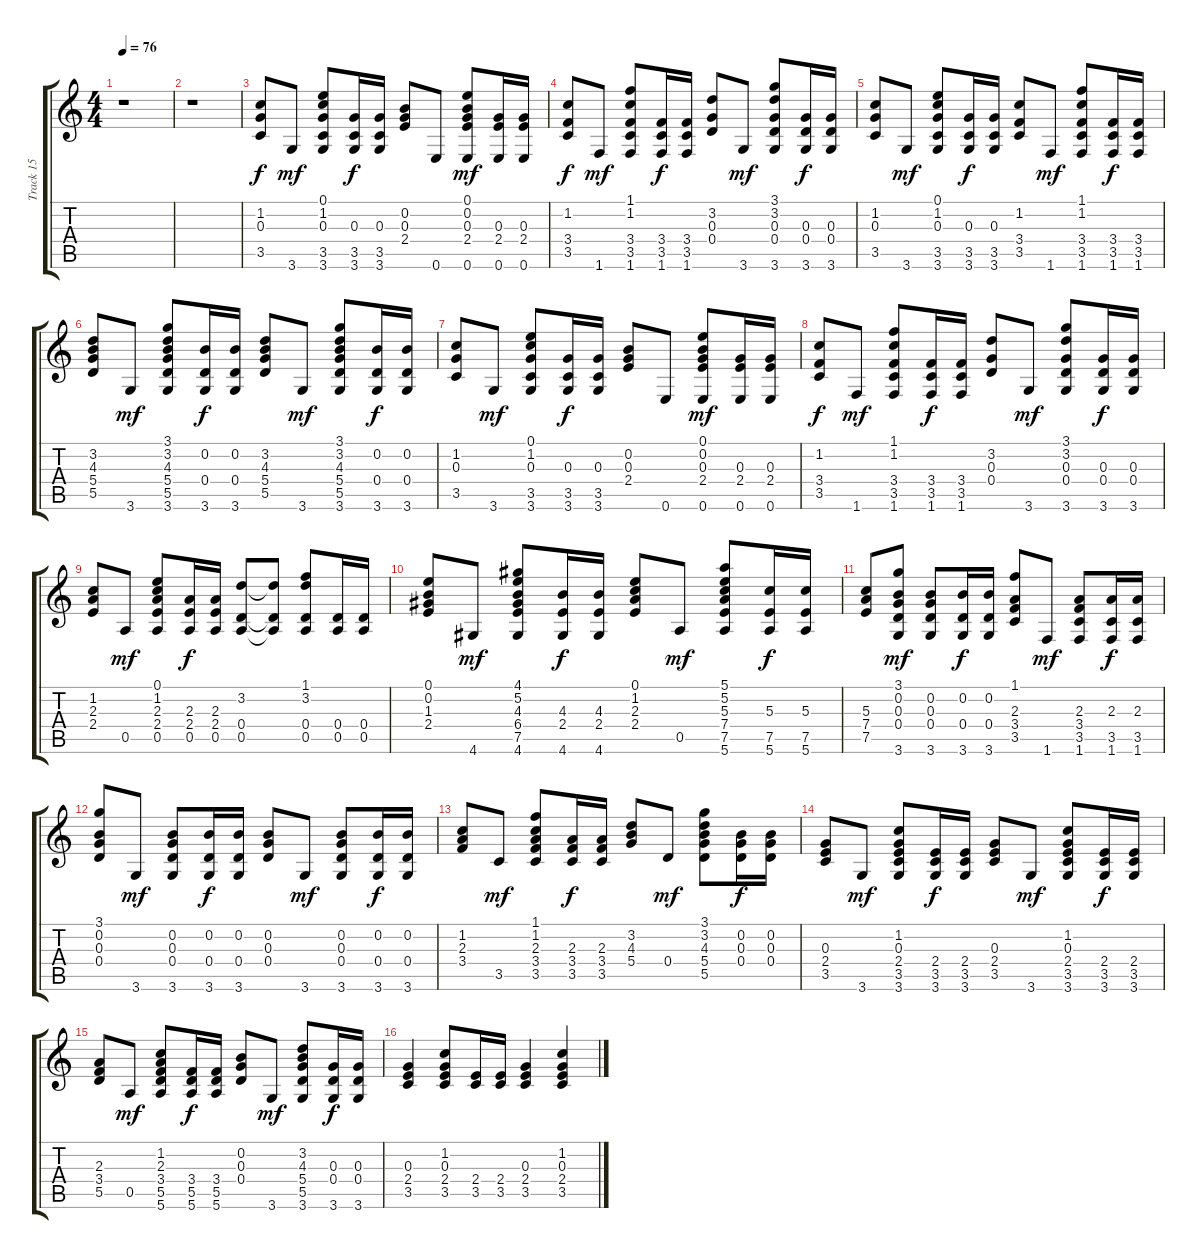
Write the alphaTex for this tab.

\track ("Track 15" "Track 15") {instrument electricguitarjazz}
\staff {score tabs}
\tuning (E4 B3 G3 D3 A2 E2) {hide}
\ts (4 4)
\tempo 76
\clef g2
\ks c
r.1{dy f} |
r.1 |
(1.2 0.3 3.5).8 3.6.8{dy mf} (0.1 1.2 0.3 3.5 3.6).8 (0.3 3.5 3.6).16{dy f} (0.3 3.5 3.6).16 (0.2 0.3 2.4).8 0.6.8 (0.1 0.2 0.3 2.4 0.6).8{dy mf} (0.3 2.4 0.6).16 (0.3 2.4 0.6).16 |
(1.2 3.4 3.5).8{dy f} 1.6.8{dy mf} (1.1 1.2 3.4 3.5 1.6).8 (3.4 3.5 1.6).16{dy f} (3.4 3.5 1.6).16 (3.2 0.3 0.4).8 3.6.8{dy mf} (3.1 3.2 0.3 0.4 3.6).8 (0.3 0.4 3.6).16{dy f} (0.3 0.4 3.6).16 |
(1.2 0.3 3.5).8 3.6.8{dy mf} (0.1 1.2 0.3 3.5 3.6).8 (0.3 3.5 3.6).16{dy f} (0.3 3.5 3.6).16 (1.2 3.4 3.5).8 1.6.8{dy mf} (1.1 1.2 3.4 3.5 1.6).8 (3.4 3.5 1.6).16{dy f} (3.4 3.5 1.6).16 |
(3.2 4.3 5.4 5.5).8 3.6.8{dy mf} (3.1 3.2 4.3 5.4 5.5 3.6).8 (0.2 0.4 3.6).16{dy f} (0.2 0.4 3.6).16 (3.2 4.3 5.4 5.5).8 3.6.8{dy mf} (3.1 3.2 4.3 5.4 5.5 3.6).8 (0.2 0.4 3.6).16{dy f} (0.2 0.4 3.6).16 |
(1.2 0.3 3.5).8 3.6.8{dy mf} (0.1 1.2 0.3 3.5 3.6).8 (0.3 3.5 3.6).16{dy f} (0.3 3.5 3.6).16 (0.2 0.3 2.4).8 0.6.8 (0.1 0.2 0.3 2.4 0.6).8{dy mf} (0.3 2.4 0.6).16 (0.3 2.4 0.6).16 |
(1.2 3.4 3.5).8{dy f} 1.6.8{dy mf} (1.1 1.2 3.4 3.5 1.6).8 (3.4 3.5 1.6).16{dy f} (3.4 3.5 1.6).16 (3.2 0.3 0.4).8 3.6.8{dy mf} (3.1 3.2 0.3 0.4 3.6).8 (0.3 0.4 3.6).16{dy f} (0.3 0.4 3.6).16 |
(1.2 2.3 2.4).8 0.5.8{dy mf} (0.1 1.2 2.3 2.4 0.5).8 (2.3 2.4 0.5).16{dy f} (2.3 2.4 0.5).16 (3.2 0.4 0.5).8 (3.2{t} 0.4{t} 0.5{t}).8 (1.1 3.2 0.4 0.5).8 (0.4 0.5).16 (0.4 0.5).16 |
(0.1 0.2 1.3 2.4).8 4.6.8{dy mf} (4.1 5.2 4.3 6.4 7.5 4.6).8 (4.3 2.4 4.6).16{dy f} (4.3 2.4 4.6).16 (0.1 1.2 2.3 2.4).8 0.5.8{dy mf} (5.1 5.2 5.3 7.4 7.5 5.6).8 (5.3 7.5 5.6).16{dy f} (5.3 7.5 5.6).16 |
(5.3 7.4 7.5).8 (3.1 0.2 0.3 0.4 3.6).8{dy mf} (0.2 0.3 0.4 3.6).8 (0.2 0.4 3.6).16{dy f} (0.2 0.4 3.6).16 (1.1 2.3 3.4 3.5).8 1.6.8{dy mf} (2.3 3.4 3.5 1.6).8 (2.3 3.5 1.6).16{dy f} (2.3 3.5 1.6).16 |
(3.1 0.2 0.3 0.4).8 3.6.8{dy mf} (0.2 0.3 0.4 3.6).8 (0.2 0.4 3.6).16{dy f} (0.2 0.4 3.6).16 (0.2 0.3 0.4).8 3.6.8{dy mf} (0.2 0.3 0.4 3.6).8 (0.2 0.4 3.6).16{dy f} (0.2 0.4 3.6).16 |
(1.2 2.3 3.4).8 3.5.8{dy mf} (1.1 1.2 2.3 3.4 3.5).8 (2.3 3.4 3.5).16{dy f} (2.3 3.4 3.5).16 (3.2 4.3 5.4).8 0.4.8{dy mf} (3.1 3.2 4.3 5.4 5.5).8 (0.2 0.3 0.4).16{dy f} (0.2 0.3 0.4).16 |
(0.3 2.4 3.5).8 3.6.8{dy mf} (1.2 0.3 2.4 3.5 3.6).8 (2.4 3.5 3.6).16{dy f} (2.4 3.5 3.6).16 (0.3 2.4 3.5).8 3.6.8{dy mf} (1.2 0.3 2.4 3.5 3.6).8 (2.4 3.5 3.6).16{dy f} (2.4 3.5 3.6).16 |
(2.3 3.4 5.5).8 0.5.8{dy mf} (1.2 2.3 3.4 5.5 5.6).8 (3.4 5.5 5.6).16{dy f} (3.4 5.5 5.6).16 (0.2 0.3 0.4).8 3.6.8{dy mf} (3.2 4.3 5.4 5.5 3.6).8 (0.3 0.4 3.6).16{dy f} (0.3 0.4 3.6).16 |
(0.3 2.4 3.5).4 (1.2 0.3 2.4 3.5).8 (2.4 3.5).16 (2.4 3.5).16 (0.3 2.4 3.5).4 (1.2 0.3 2.4 3.5).4
